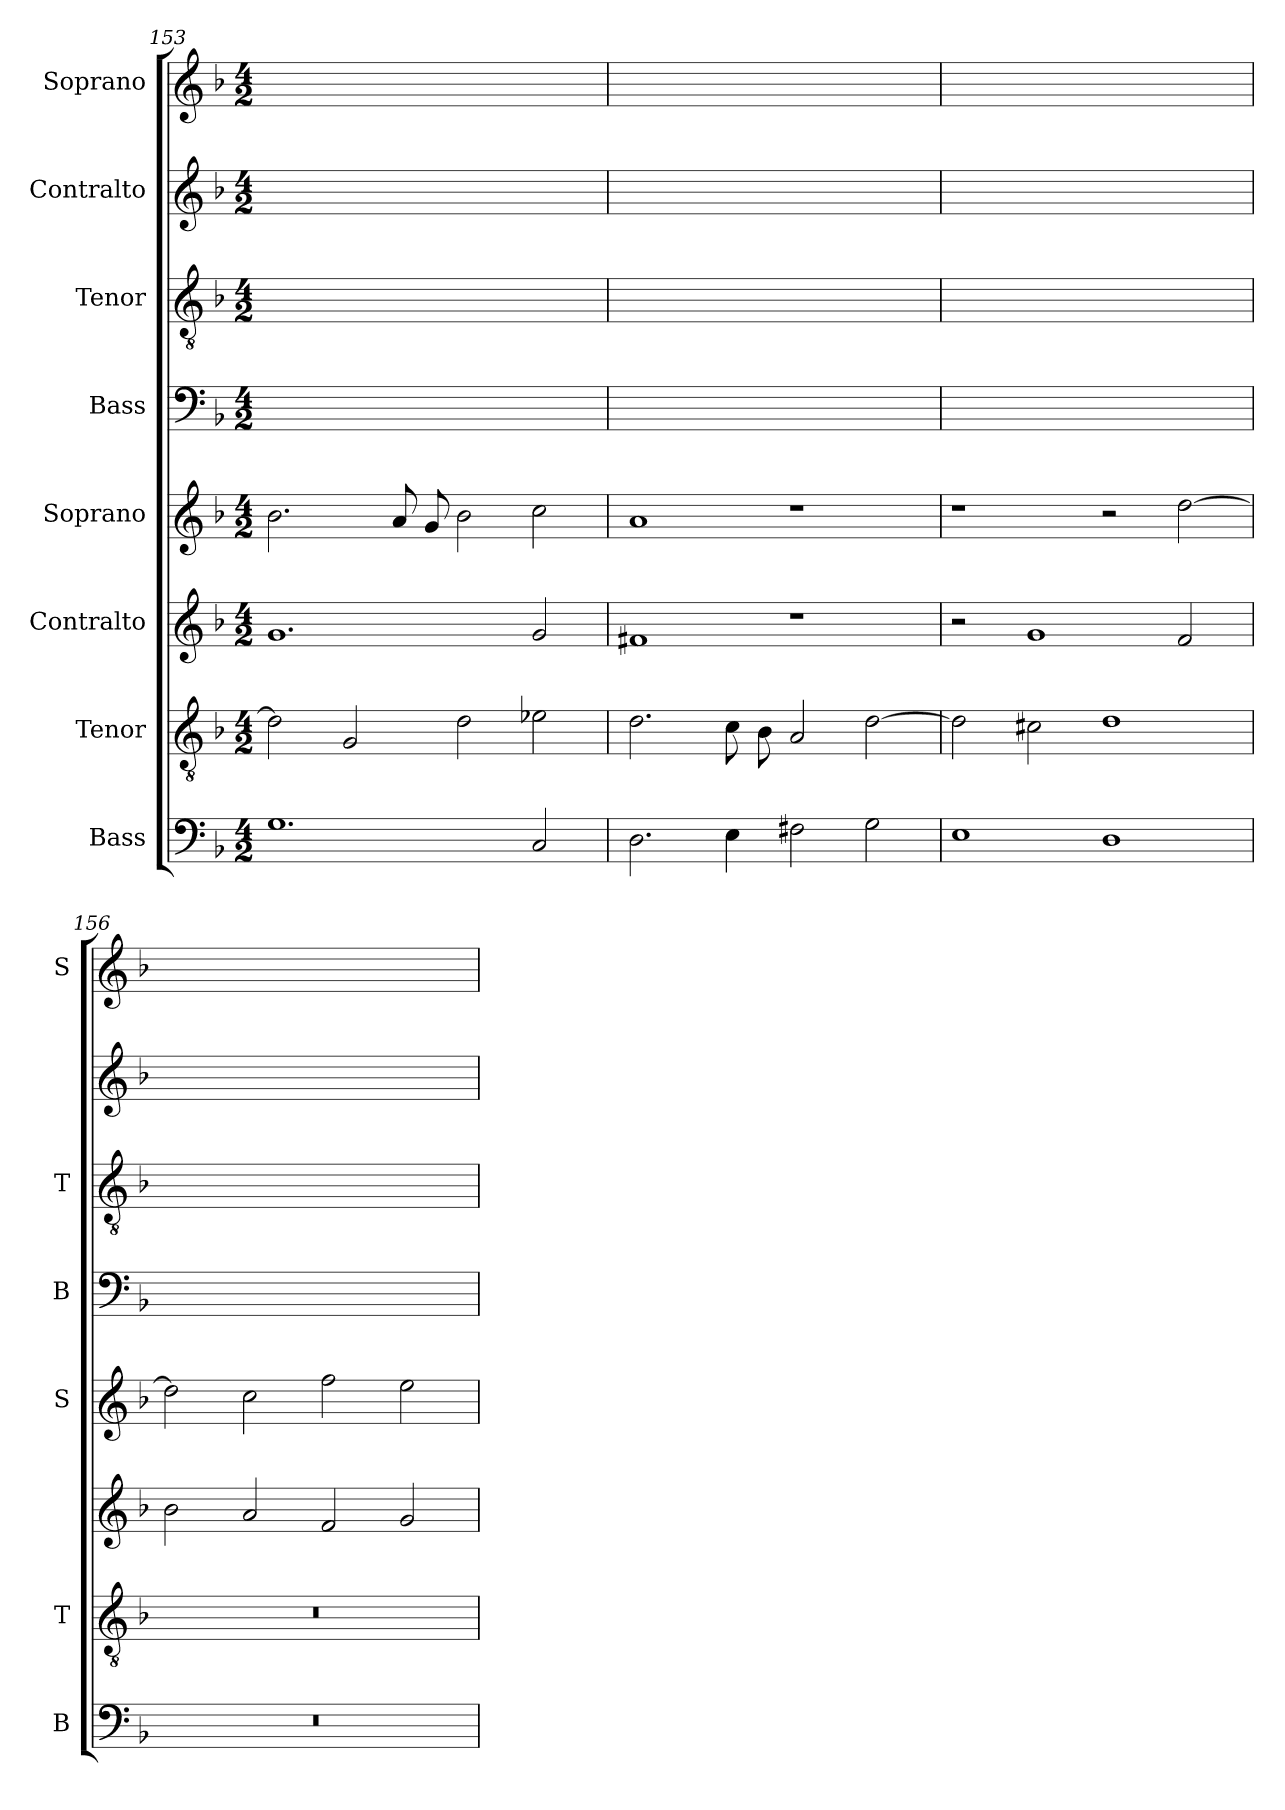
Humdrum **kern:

**kern	**kern	**kern	**kern	**kern	**kern	**kern	**kern
*part8	*part7	*part6	*part5	*part4	*part3	*part2	*part1
*staff8	*staff7	*staff6	*staff5	*staff4	*staff3	*staff2	*staff1
*I"Bass	*I"Tenor	*I"Contralto	*I"Soprano	*I"Bass	*I"Tenor	*I"Contralto	*I"Soprano
*I'B	*I'T	*	*I'S	*I'B	*I'T	*	*I'S
*clefF4	*clefGv2	*clefG2	*clefG2	*clefF4	*clefGv2	*clefG2	*clefG2
*k[b-]	*k[b-]	*k[b-]	*k[b-]	*k[b-]	*k[b-]	*k[b-]	*k[b-]
*G:dor	*G:dor	*G:dor	*G:dor	*G:dor	*G:dor	*G:dor	*G:dor
*M4/2	*M4/2	*M4/2	*M4/2	*M4/2	*M4/2	*M4/2	*M4/2
=153	=153	=153	=153	=153	=153	=153	=153
1.G	2d]	1.g	2.b-	0ryy	0ryy	0ryy	0ryy
.	2G	.	.	.	.	.	.
.	.	.	8a	.	.	.	.
.	.	.	8g	.	.	.	.
.	2d	.	2b-	.	.	.	.
2C	2e-X	2g	2cc	.	.	.	.
=154	=154	=154	=154	=154	=154	=154	=154
2.D	2.d	1f#X	1a	0ryy	0ryy	0ryy	0ryy
4E	8c	.	.	.	.	.	.
.	8B-	.	.	.	.	.	.
2F#X	2A	1r	1r	.	.	.	.
2G	[2d	.	.	.	.	.	.
=155	=155	=155	=155	=155	=155	=155	=155
1E	2d]	2r	1r	0ryy	0ryy	0ryy	0ryy
.	2c#X	1g	.	.	.	.	.
1D	1d	.	2r	.	.	.	.
.	.	2f	[2dd	.	.	.	.
=156	=156	=156	=156	=156	=156	=156	=156
0r	0r	2b-	2dd]	0ryy	0ryy	0ryy	0ryy
.	.	2a	2cc	.	.	.	.
.	.	2f	2ff	.	.	.	.
.	.	2g	2ee	.	.	.	.
=	=	=	=	=	=	=	=
*-	*-	*-	*-	*-	*-	*-	*-
